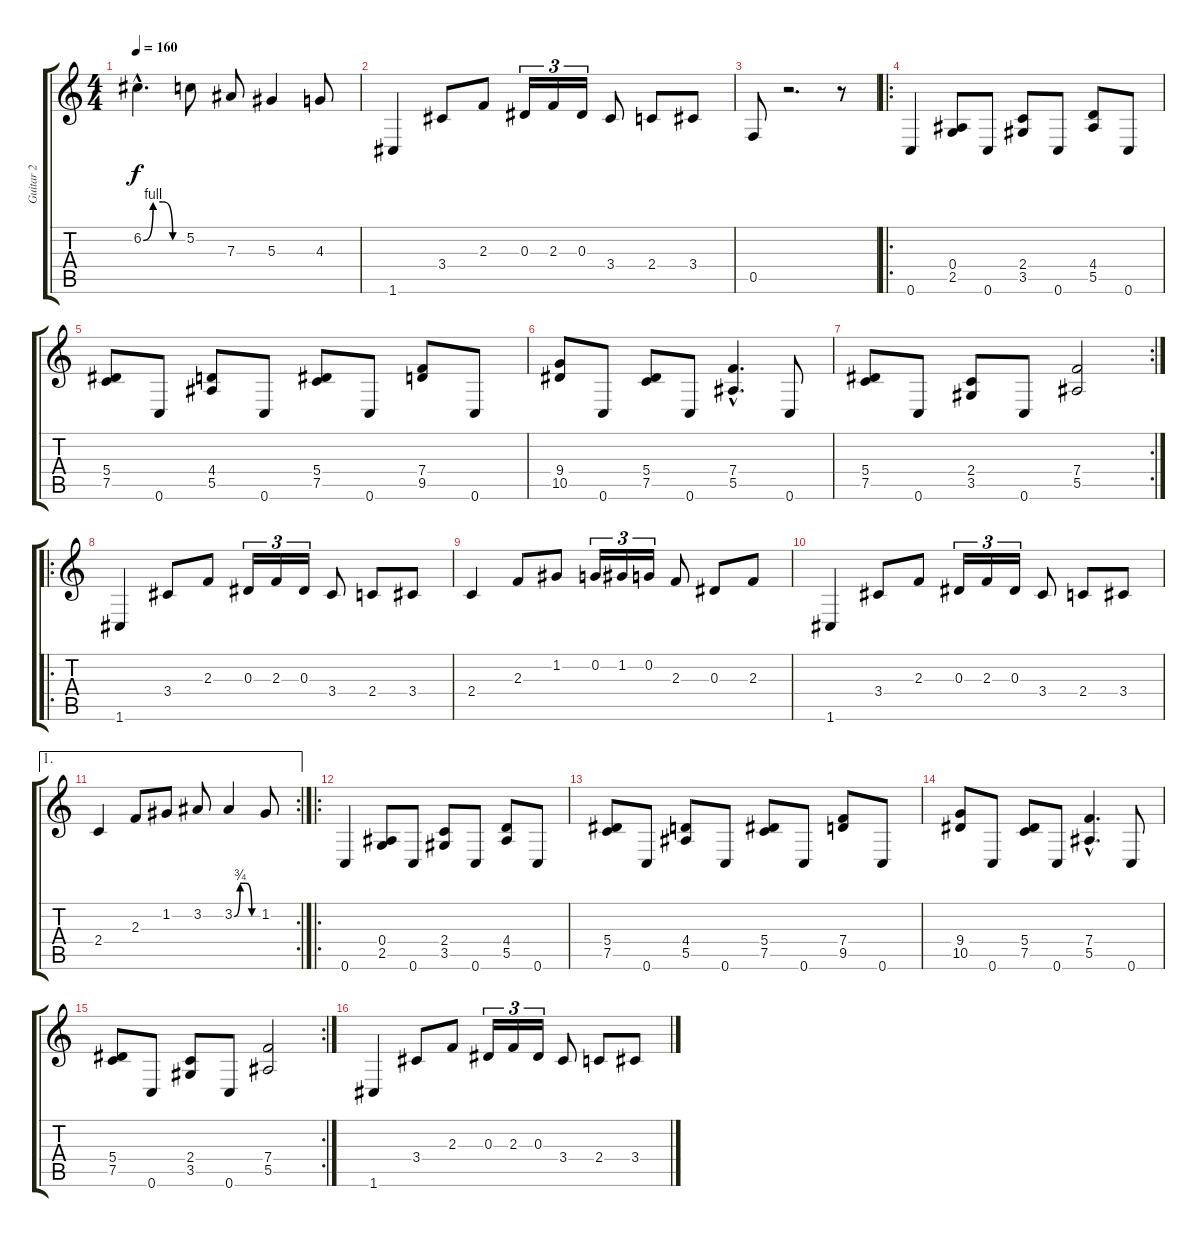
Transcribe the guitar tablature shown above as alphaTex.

\track ("Guitar 2" "Guitar 2") {instrument overdrivenguitar}
\staff {score tabs}
\tuning (C4 G3 Eb3 Bb2 F2 C2) {hide}
\ts (4 4)
\tempo 160
\clef g2
\ks c
6.2{be (custom 0 0 15 4 30 4 45 0 60 0) hac}.4{d dy f} 5.2.8 7.3.8 5.3.4 4.3.8 |
1.6.4 3.4.8 2.3.8 0.3.16{tu (3 2)} 2.3.16{tu (3 2)} 0.3.16{tu (3 2)} 3.4.8 2.4.8 3.4.8 |
0.5.8 r.2{d} r.8 |
\ro
0.6.4 (0.4 2.5).8 0.6.8 (2.4 3.5).8 0.6.8 (4.4 5.5).8 0.6.8 |
(5.4 7.5).8 0.6.8 (4.4 5.5).8 0.6.8 (5.4 7.5).8 0.6.8 (7.4 9.5).8 0.6.8 |
(9.4 10.5).8 0.6.8 (5.4 7.5).8 0.6.8 (7.4{hac} 5.5{hac}).4{d} 0.6.8 |
\rc 2
(5.4 7.5).8 0.6.8 (2.4 3.5).8 0.6.8 (7.4 5.5).2 |
\ro
1.6.4 3.4.8 2.3.8 0.3.16{tu (3 2)} 2.3.16{tu (3 2)} 0.3.16{tu (3 2)} 3.4.8 2.4.8 3.4.8 |
2.4.4 2.3.8 1.2.8 0.2.16{tu (3 2)} 1.2.16{tu (3 2)} 0.2.16{tu (3 2)} 2.3.8 0.3.8 2.3.8 |
1.6.4 3.4.8 2.3.8 0.3.16{tu (3 2)} 2.3.16{tu (3 2)} 0.3.16{tu (3 2)} 3.4.8 2.4.8 3.4.8 |
\ae 1
\rc 2
2.4.4 2.3.8 1.2.8 3.2.8 3.2{be (custom 0 0 15 3 30 3 45 0 60 0)}.4 1.2.8 |
\ro
0.6.4 (0.4 2.5).8 0.6.8 (2.4 3.5).8 0.6.8 (4.4 5.5).8 0.6.8 |
(5.4 7.5).8 0.6.8 (4.4 5.5).8 0.6.8 (5.4 7.5).8 0.6.8 (7.4 9.5).8 0.6.8 |
(9.4 10.5).8 0.6.8 (5.4 7.5).8 0.6.8 (7.4{hac} 5.5{hac}).4{d} 0.6.8 |
\rc 2
(5.4 7.5).8 0.6.8 (2.4 3.5).8 0.6.8 (7.4 5.5).2 |
1.6.4 3.4.8 2.3.8 0.3.16{tu (3 2)} 2.3.16{tu (3 2)} 0.3.16{tu (3 2)} 3.4.8 2.4.8 3.4.8
